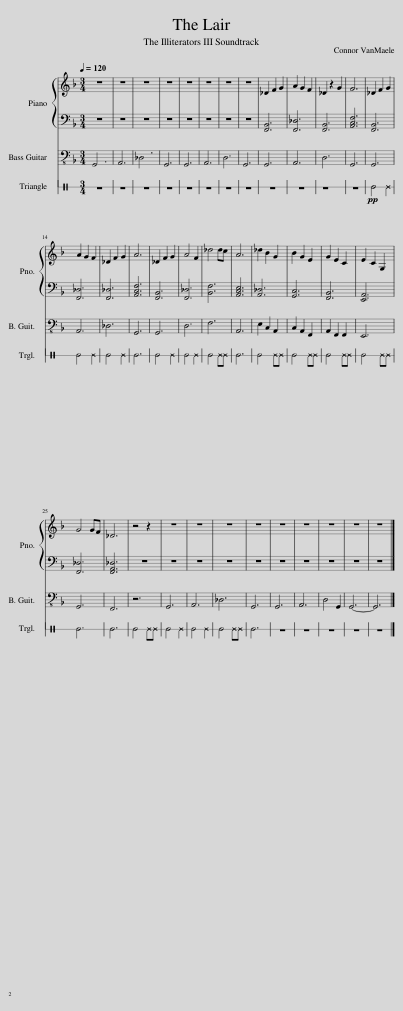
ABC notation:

X:1
%%score { 1 | 2 } 3 4
L:1/8
Q:1/4=120
M:3/4
I:linebreak $
K:F
V:1 treble
V:2 bass
V:3 bass transpose=-12
V:4 perc stafflines=1
K:none
V:1
 z6 | z6 | z6 | z6 | z6 | %5
 z6 | z6 | z6 | _D2 F2 G2 | A2 G2 F2 | %10
 _D2 z2 G2 | A6 | _D2 F2 G2 |$ A2 G2 F2 | _D2 F2 G2 | %15
 A6 | _D2 F2 G2 | A4 F2 | _d4 dc | A6 | %20
 _d2 B2 G2 | B2 G2 E2 | G2 E2 C2 | E2 C2 G,2 |$ G4 GF | %25
 _D6 | z4 z2 | z6 | z6 | z6 | %30
 z6 | z6 | z6 | z6 | z6 | %35
 z6 |] %36
V:2
 z6 | z6 | z6 | z6 | z6 | %5
 z6 | z6 | z6 | [F,,B,,]6 | [F,,_D,]6 | %10
 [F,,B,,]6 | [A,,C,F,]6 | [F,,B,,]6 |$ [F,,_D,]6 | [F,,_D,]6 | %15
 [A,,C,F,]6 | [F,,B,,]6 | [F,,_D,]6 | [B,,F,]6 | [A,,C,E,]6 | %20
 [A,,_D,]6 | [G,,C,]6 | [F,,B,,]6 | [E,,A,,]6 |$ [F,,_D,]6 | %25
 [F,,A,,_D,]6 | z6 | z6 | z6 | z6 | %30
 z6 | z6 | z6 | z6 | z6 | %35
 z6 |] %36
V:3
 G,,6 | A,,6 | _D,6 | G,,6 | G,,6 | %5
 A,,6 | D,6 | G,,6 | G,,6 | A,,6 | %10
 D,6 | G,,6 | G,,6 |$ A,,6 | _D,6 | %15
 G,,6 | G,,6 | D,6 | F,6 | A,,6 | %20
 E,2 C,2 A,,2 | C,2 A,,2 F,,2 | A,,2 F,,2 F,,2 | E,,6 |$ G,,6 | %25
 F,,6 | z6 | G,,6 | A,,6 | _D,6 | %30
 G,,6 | G,,6 | A,,6 | D,4 G,,2 | G,,6- | %35
 G,,6 |] %36
V:4
[K:C] z6 | z6 | z6 | z6 | z6 | %5
 z6 | z6 | z6 | z6 | z6 | %10
 z6 | z6 |!pp! E4 ^E2 |$ E4 ^E2 | E4 ^E2 | %15
 E6 | E4 ^E2 | E4 ^E2 | E4 ^E^E | E6 | %20
 E4 ^E^E | E4 ^E^E | E4 ^E^E | E4 ^E^E |$ E6 | %25
 E6 | E4 ^E^E | E4 ^E2 | E4 ^E2 | E4 ^E^E | %30
 E6 | z6 | z6 | z6 | z6 | %35
 z6 |] %36
